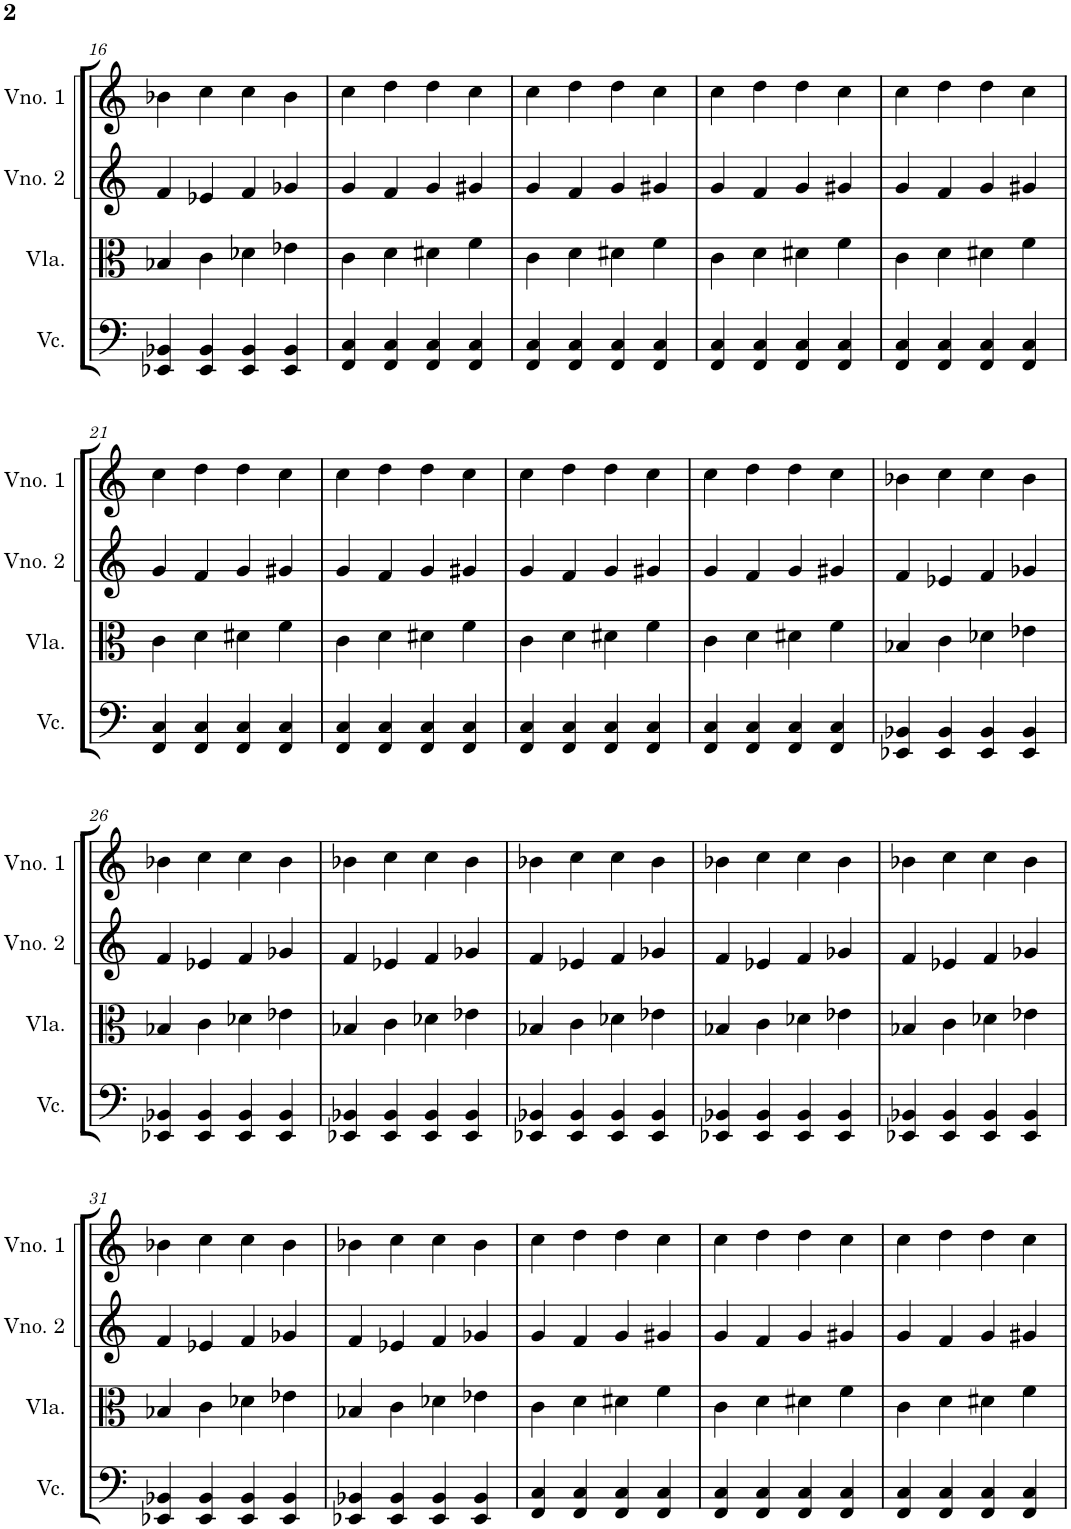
**kern	**kern	**kern	**kern
*part4	*part3	*part2	*part1
*staff4	*staff3	*staff2	*staff1
*I"Violoncelo	*I"Viola	*I"Violino 2	*I"Violino 1
*I'Vc.	*I'Vla.	*I'Vno. 2	*I'Vno. 1
!!LO:PB:g=z
*clefF4	*clefC3	*clefG2	*clefG2
*k[]	*k[]	*k[]	*k[]
*M4/4	*M4/4	*M4/4	*M4/4
=16	=16	=16	=16
4EE-X/ 4BB-X/	4B-X/	4f/	4b-X\
4EE-/ 4BB-/	4c\	4e-X/	4cc\
4EE-/ 4BB-/	4d-X\	4f/	4cc\
4EE-/ 4BB-/	4e-X\	4g-X/	4b-\
=17	=17	=17	=17
4FF/ 4C/	4c\	4g/	4cc\
4FF/ 4C/	4d\	4f/	4dd\
4FF/ 4C/	4d#X\	4g/	4dd\
4FF/ 4C/	4f\	4g#X/	4cc\
=18	=18	=18	=18
4FF/ 4C/	4c\	4g/	4cc\
4FF/ 4C/	4d\	4f/	4dd\
4FF/ 4C/	4d#X\	4g/	4dd\
4FF/ 4C/	4f\	4g#X/	4cc\
=19	=19	=19	=19
4FF/ 4C/	4c\	4g/	4cc\
4FF/ 4C/	4d\	4f/	4dd\
4FF/ 4C/	4d#X\	4g/	4dd\
4FF/ 4C/	4f\	4g#X/	4cc\
=20	=20	=20	=20
4FF/ 4C/	4c\	4g/	4cc\
4FF/ 4C/	4d\	4f/	4dd\
4FF/ 4C/	4d#X\	4g/	4dd\
4FF/ 4C/	4f\	4g#X/	4cc\
!!LO:LB:g=z
=21	=21	=21	=21
4FF/ 4C/	4c\	4g/	4cc\
4FF/ 4C/	4d\	4f/	4dd\
4FF/ 4C/	4d#X\	4g/	4dd\
4FF/ 4C/	4f\	4g#X/	4cc\
=22	=22	=22	=22
4FF/ 4C/	4c\	4g/	4cc\
4FF/ 4C/	4d\	4f/	4dd\
4FF/ 4C/	4d#X\	4g/	4dd\
4FF/ 4C/	4f\	4g#X/	4cc\
=23	=23	=23	=23
4FF/ 4C/	4c\	4g/	4cc\
4FF/ 4C/	4d\	4f/	4dd\
4FF/ 4C/	4d#X\	4g/	4dd\
4FF/ 4C/	4f\	4g#X/	4cc\
=24	=24	=24	=24
4FF/ 4C/	4c\	4g/	4cc\
4FF/ 4C/	4d\	4f/	4dd\
4FF/ 4C/	4d#X\	4g/	4dd\
4FF/ 4C/	4f\	4g#X/	4cc\
=25	=25	=25	=25
4EE-X/ 4BB-X/	4B-X/	4f/	4b-X\
4EE-/ 4BB-/	4c\	4e-X/	4cc\
4EE-/ 4BB-/	4d-X\	4f/	4cc\
4EE-/ 4BB-/	4e-X\	4g-X/	4b-\
!!LO:LB:g=z
=26	=26	=26	=26
4EE-X/ 4BB-X/	4B-X/	4f/	4b-X\
4EE-/ 4BB-/	4c\	4e-X/	4cc\
4EE-/ 4BB-/	4d-X\	4f/	4cc\
4EE-/ 4BB-/	4e-X\	4g-X/	4b-\
=27	=27	=27	=27
4EE-X/ 4BB-X/	4B-X/	4f/	4b-X\
4EE-/ 4BB-/	4c\	4e-X/	4cc\
4EE-/ 4BB-/	4d-X\	4f/	4cc\
4EE-/ 4BB-/	4e-X\	4g-X/	4b-\
=28	=28	=28	=28
4EE-X/ 4BB-X/	4B-X/	4f/	4b-X\
4EE-/ 4BB-/	4c\	4e-X/	4cc\
4EE-/ 4BB-/	4d-X\	4f/	4cc\
4EE-/ 4BB-/	4e-X\	4g-X/	4b-\
=29	=29	=29	=29
4EE-X/ 4BB-X/	4B-X/	4f/	4b-X\
4EE-/ 4BB-/	4c\	4e-X/	4cc\
4EE-/ 4BB-/	4d-X\	4f/	4cc\
4EE-/ 4BB-/	4e-X\	4g-X/	4b-\
=30	=30	=30	=30
4EE-X/ 4BB-X/	4B-X/	4f/	4b-X\
4EE-/ 4BB-/	4c\	4e-X/	4cc\
4EE-/ 4BB-/	4d-X\	4f/	4cc\
4EE-/ 4BB-/	4e-X\	4g-X/	4b-\
!!LO:LB:g=z
=31	=31	=31	=31
4EE-X/ 4BB-X/	4B-X/	4f/	4b-X\
4EE-/ 4BB-/	4c\	4e-X/	4cc\
4EE-/ 4BB-/	4d-X\	4f/	4cc\
4EE-/ 4BB-/	4e-X\	4g-X/	4b-\
=32	=32	=32	=32
4EE-X/ 4BB-X/	4B-X/	4f/	4b-X\
4EE-/ 4BB-/	4c\	4e-X/	4cc\
4EE-/ 4BB-/	4d-X\	4f/	4cc\
4EE-/ 4BB-/	4e-X\	4g-X/	4b-\
=33	=33	=33	=33
4FF/ 4C/	4c\	4g/	4cc\
4FF/ 4C/	4d\	4f/	4dd\
4FF/ 4C/	4d#X\	4g/	4dd\
4FF/ 4C/	4f\	4g#X/	4cc\
=34	=34	=34	=34
4FF/ 4C/	4c\	4g/	4cc\
4FF/ 4C/	4d\	4f/	4dd\
4FF/ 4C/	4d#X\	4g/	4dd\
4FF/ 4C/	4f\	4g#X/	4cc\
=35	=35	=35	=35
4FF/ 4C/	4c\	4g/	4cc\
4FF/ 4C/	4d\	4f/	4dd\
4FF/ 4C/	4d#X\	4g/	4dd\
4FF/ 4C/	4f\	4g#X/	4cc\
=	=	=	=
*-	*-	*-	*-
